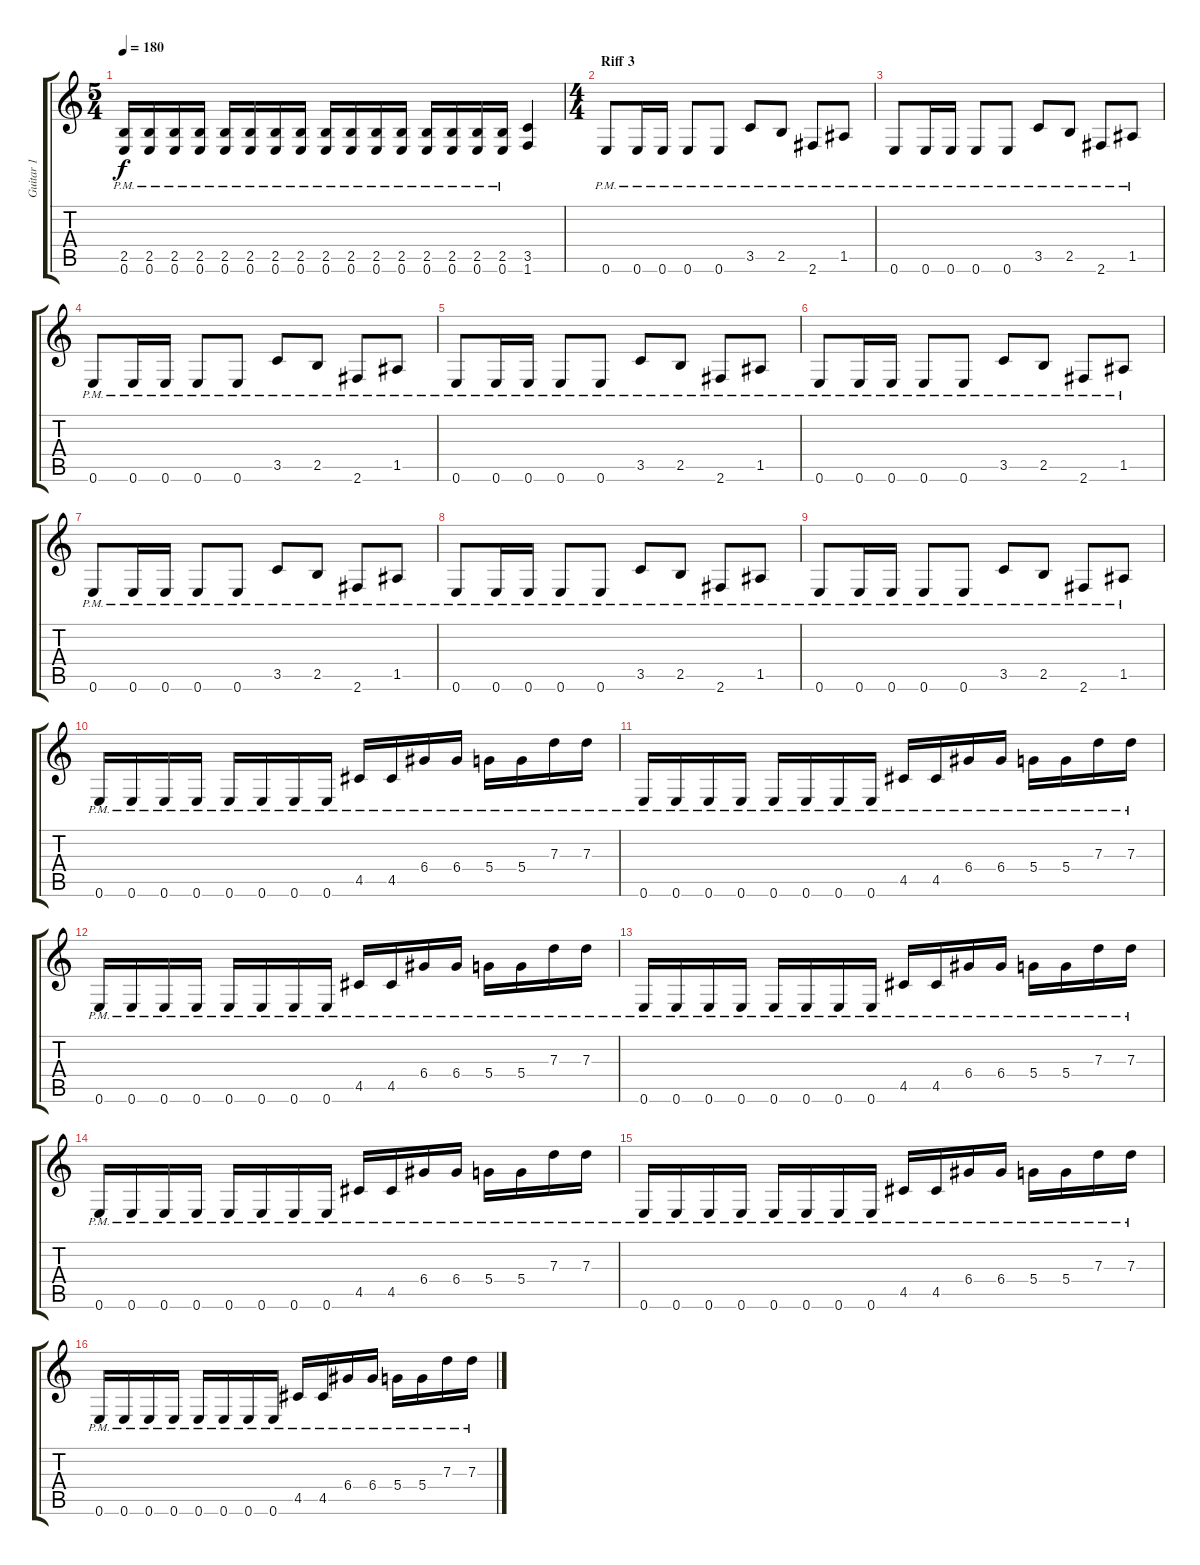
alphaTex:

\track ("Guitar 1" "Guitar 1") {instrument distortionguitar}
\staff {score tabs}
\tuning (E4 B3 G3 D3 A2 E2) {hide}
\ts (5 4)
\tempo 180
\clef g2
\ks c
(2.5{pm} 0.6{pm}).16{dy f} (2.5{pm} 0.6{pm}).16 (2.5{pm} 0.6{pm}).16 (2.5{pm} 0.6{pm}).16 (2.5{pm} 0.6{pm}).16 (2.5{pm} 0.6{pm}).16 (2.5{pm} 0.6{pm}).16 (2.5{pm} 0.6{pm}).16 (2.5{pm} 0.6{pm}).16 (2.5{pm} 0.6{pm}).16 (2.5{pm} 0.6{pm}).16 (2.5{pm} 0.6{pm}).16 (2.5{pm} 0.6{pm}).16 (2.5{pm} 0.6{pm}).16 (2.5{pm} 0.6{pm}).16 (2.5{pm} 0.6{pm}).16 (3.5 1.6).4 |
\ts (4 4)
\section ("" "Riff 3")
0.6{pm}.8 0.6{pm}.16 0.6{pm}.16 0.6{pm}.8 0.6{pm}.8 3.5{pm}.8 2.5{pm}.8 2.6{pm}.8 1.5{pm}.8 |
0.6{pm}.8 0.6{pm}.16 0.6{pm}.16 0.6{pm}.8 0.6{pm}.8 3.5{pm}.8 2.5{pm}.8 2.6{pm}.8 1.5{pm}.8 |
0.6{pm}.8 0.6{pm}.16 0.6{pm}.16 0.6{pm}.8 0.6{pm}.8 3.5{pm}.8 2.5{pm}.8 2.6{pm}.8 1.5{pm}.8 |
0.6{pm}.8 0.6{pm}.16 0.6{pm}.16 0.6{pm}.8 0.6{pm}.8 3.5{pm}.8 2.5{pm}.8 2.6{pm}.8 1.5{pm}.8 |
0.6{pm}.8 0.6{pm}.16 0.6{pm}.16 0.6{pm}.8 0.6{pm}.8 3.5{pm}.8 2.5{pm}.8 2.6{pm}.8 1.5{pm}.8 |
0.6{pm}.8 0.6{pm}.16 0.6{pm}.16 0.6{pm}.8 0.6{pm}.8 3.5{pm}.8 2.5{pm}.8 2.6{pm}.8 1.5{pm}.8 |
0.6{pm}.8 0.6{pm}.16 0.6{pm}.16 0.6{pm}.8 0.6{pm}.8 3.5{pm}.8 2.5{pm}.8 2.6{pm}.8 1.5{pm}.8 |
0.6{pm}.8 0.6{pm}.16 0.6{pm}.16 0.6{pm}.8 0.6{pm}.8 3.5{pm}.8 2.5{pm}.8 2.6{pm}.8 1.5{pm}.8 |
0.6{pm}.16 0.6{pm}.16 0.6{pm}.16 0.6{pm}.16 0.6{pm}.16 0.6{pm}.16 0.6{pm}.16 0.6{pm}.16 4.5{pm}.16 4.5{pm}.16 6.4{pm}.16 6.4{pm}.16 5.4{pm}.16 5.4{pm}.16 7.3{pm}.16 7.3{pm}.16 |
0.6{pm}.16 0.6{pm}.16 0.6{pm}.16 0.6{pm}.16 0.6{pm}.16 0.6{pm}.16 0.6{pm}.16 0.6{pm}.16 4.5{pm}.16 4.5{pm}.16 6.4{pm}.16 6.4{pm}.16 5.4{pm}.16 5.4{pm}.16 7.3{pm}.16 7.3{pm}.16 |
0.6{pm}.16 0.6{pm}.16 0.6{pm}.16 0.6{pm}.16 0.6{pm}.16 0.6{pm}.16 0.6{pm}.16 0.6{pm}.16 4.5{pm}.16 4.5{pm}.16 6.4{pm}.16 6.4{pm}.16 5.4{pm}.16 5.4{pm}.16 7.3{pm}.16 7.3{pm}.16 |
0.6{pm}.16 0.6{pm}.16 0.6{pm}.16 0.6{pm}.16 0.6{pm}.16 0.6{pm}.16 0.6{pm}.16 0.6{pm}.16 4.5{pm}.16 4.5{pm}.16 6.4{pm}.16 6.4{pm}.16 5.4{pm}.16 5.4{pm}.16 7.3{pm}.16 7.3{pm}.16 |
0.6{pm}.16 0.6{pm}.16 0.6{pm}.16 0.6{pm}.16 0.6{pm}.16 0.6{pm}.16 0.6{pm}.16 0.6{pm}.16 4.5{pm}.16 4.5{pm}.16 6.4{pm}.16 6.4{pm}.16 5.4{pm}.16 5.4{pm}.16 7.3{pm}.16 7.3{pm}.16 |
0.6{pm}.16 0.6{pm}.16 0.6{pm}.16 0.6{pm}.16 0.6{pm}.16 0.6{pm}.16 0.6{pm}.16 0.6{pm}.16 4.5{pm}.16 4.5{pm}.16 6.4{pm}.16 6.4{pm}.16 5.4{pm}.16 5.4{pm}.16 7.3{pm}.16 7.3{pm}.16 |
0.6{pm}.16 0.6{pm}.16 0.6{pm}.16 0.6{pm}.16 0.6{pm}.16 0.6{pm}.16 0.6{pm}.16 0.6{pm}.16 4.5{pm}.16 4.5{pm}.16 6.4{pm}.16 6.4{pm}.16 5.4{pm}.16 5.4{pm}.16 7.3{pm}.16 7.3{pm}.16
